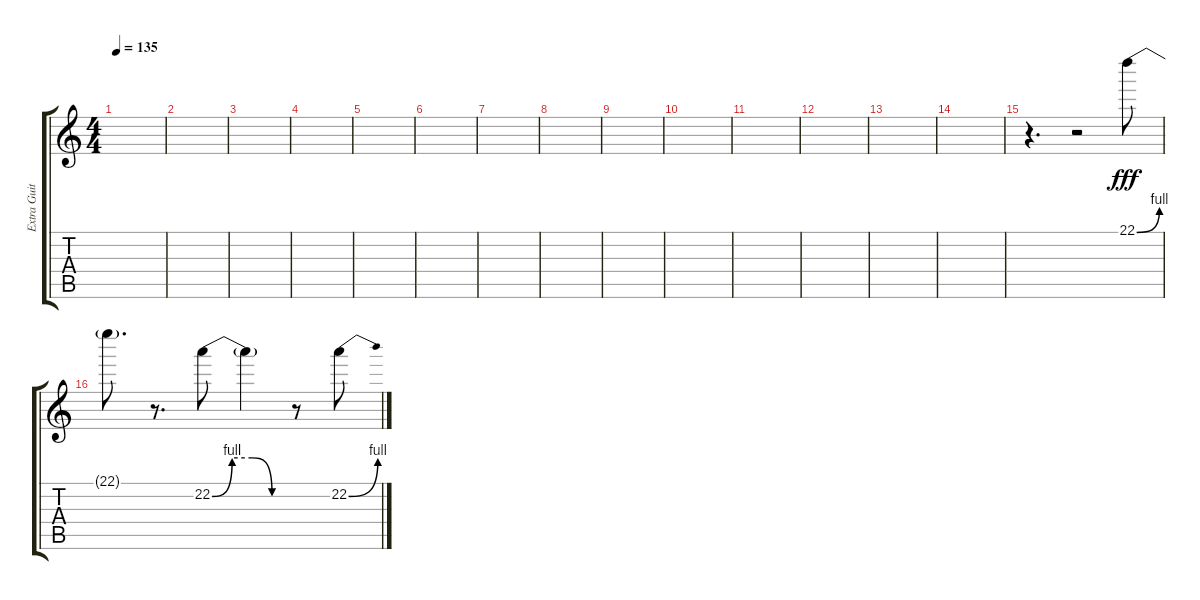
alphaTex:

\track ("Extra Guitar " "Extra Guit") {instrument distortionguitar}
\staff {score tabs}
\tuning (E4 B3 G3 D3 A2 E2) {hide}
\ts (4 4)
\tempo 135
\clef g2
\ks c
|
|
|
|
|
|
|
|
|
|
|
|
|
|
r.4{d} r.2 22.1{be (bend 0 0 60 4)}.8{dy fff} |
22.1{t}.8{d} r.8{d} 22.2{be (custom 0 0 15 4 30 4 45 0 60 0)}.8 22.2{t}.4 r.8 22.2{be (bend 0 0 60 4)}.8
